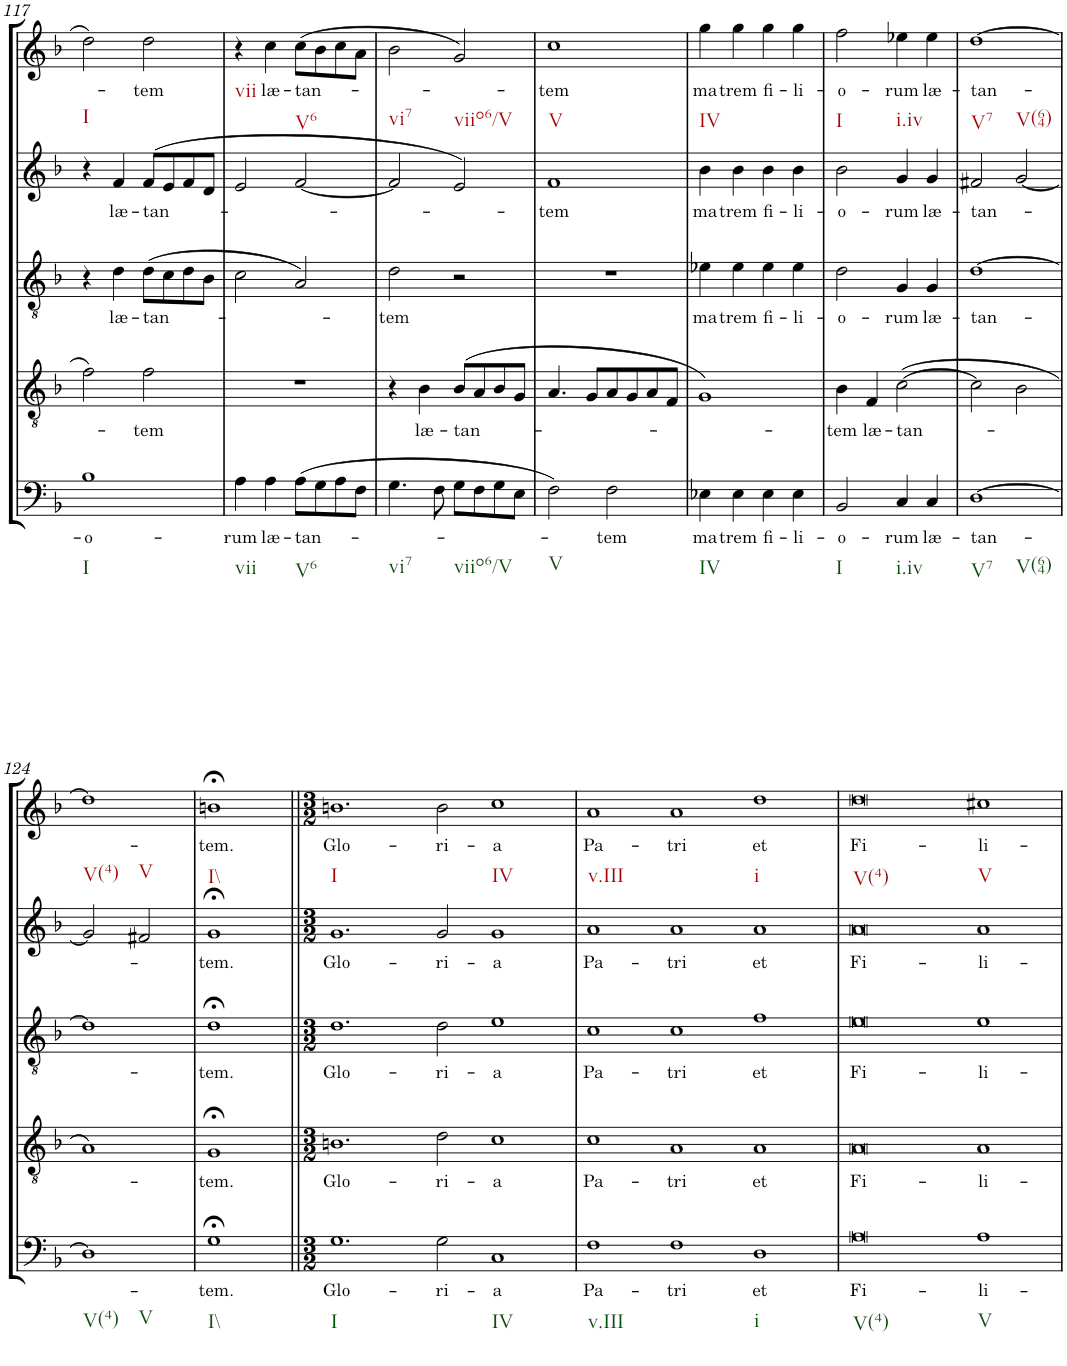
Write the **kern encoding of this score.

**kern	**text	**kern	**text	**kern	**text	**kern	**text	**kern	**text
*part5	*part5	*part4	*part4	*part3	*part3	*part2	*part2	*part1	*part1
*staff5	*staff5	*staff4	*staff4	*staff3	*staff3	*staff2	*staff2	*staff1	*staff1
*I"Basso	*	*I"Tenore	*	*I"Alto	*	*I"Alto	*	*I"Canto	*
!!LO:PB:g=z
*clefF4	*	*clefGv2	*	*clefGv2	*	*clefG2	*	*clefG2	*
*Trd7c12	*	*	*	*	*	*	*	*	*
*k[b-]	*	*k[b-]	*	*k[b-]	*	*k[b-]	*	*k[b-]	*
*F:	*	*F:	*	*F:	*	*F:	*	*F:	*
*M4/4	*	*M4/4	*	*M4/4	*	*M4/4	*	*M4/4	*
*met(c)	*	*met(c)	*	*met(c)	*	*met(c)	*	*met(c)	*
=117	=117	=117	=117	=117	=117	=117	=117	=117	=117
!	!	!	!	!	!	!	!	!LO:TX:b:t=I	!
!LO:TX:b:t=I	!	!	!	!	!	!	!	!	!
!	!LO:LY:b	!	!	!	!	!	!	!	!
1B-	-o-	2f\	.	4r	.	4r	.	2dd\	.
!	!	!	!	!	!LO:LY:b	!	!LO:LY:b	!	!
.	.	.	.	4d\	læ-	4f/	læ-	.	.
!	!	!	!LO:LY:b	!	!LO:LY:b	!	!LO:LY:b	!	!LO:LY:b
.	.	2f\	-tem	(>8d\L	-tan-	(>8f/L	-tan-	2dd\	-tem
.	.	.	.	8c\	.	8e/	.	.	.
.	.	.	.	8d\	.	8f/	.	.	.
.	.	.	.	8B-\J	.	8d/J	.	.	.
=118	=118	=118	=118	=118	=118	=118	=118	=118	=118
!	!	!	!	!	!	!	!	!LO:TX:b:t=vii	!
!LO:TX:b:t=vii	!	!	!	!	!	!	!	!	!
!	!LO:LY:b	!	!	!	!	!	!	!	!
4A\	-rum	1r	.	2c\	.	2e/	.	4r	.
!	!LO:LY:b	!	!	!	!	!	!	!	!LO:LY:b
4A\	læ-	.	.	.	.	.	.	4cc\	læ-
!	!	!	!	!	!	!	!	!LO:TX:b:t=V6	!
!LO:TX:b:t=V6	!	!	!	!	!	!	!	!	!
!	!LO:LY:b	!	!	!	!	!	!	!	!LO:LY:b
(>8A\L	-tan-	.	.	2A/)	.	[2f/	.	(>8cc\L	-tan-
8G\	.	.	.	.	.	.	.	8b-\	.
8A\	.	.	.	.	.	.	.	8cc\	.
8F\J	.	.	.	.	.	.	.	8a\J	.
=119	=119	=119	=119	=119	=119	=119	=119	=119	=119
!	!	!	!	!	!	!	!	!LO:TX:b:t=vi7	!
!LO:TX:b:t=vi7	!	!	!	!	!	!	!	!	!
!	!LO:LY:b	!	!	!	!LO:LY:b	!	!LO:LY:b	!	!LO:LY:b
4.G\	-­-	4r	.	2d\	-­tem	2f/]	-­-	2b-\	-­-
!	!	!	!LO:LY:b	!	!	!	!	!	!
.	.	4B-\	læ-	.	.	.	.	.	.
8F\	.	.	.	.	.	.	.	.	.
!	!	!	!	!	!	!	!	!LO:TX:b:t=viio6/V	!
!LO:TX:b:t=viio6/V	!	!	!	!	!	!	!	!	!
!	!	!	!LO:LY:b	!	!	!	!	!	!
8G\L	.	(>8B-/L	-tan-	2r	.	2e/)	.	2g/)	.
8F\	.	8A/	.	.	.	.	.	.	.
8G\	.	8B-/	.	.	.	.	.	.	.
8E\J	.	8G/J	.	.	.	.	.	.	.
=120	=120	=120	=120	=120	=120	=120	=120	=120	=120
!	!	!	!	!	!	!	!	!LO:TX:b:t=V	!
!LO:TX:b:t=V	!	!	!	!	!	!	!	!	!
!	!	!	!	!	!	!	!LO:LY:b	!	!LO:LY:b
2F\)	.	4.A/	.	1r	.	1f	-tem	1cc	-tem
.	.	8G/L	.	.	.	.	.	.	.
!	!LO:LY:b	!	!	!	!	!	!	!	!
2F\	-tem	8A/	.	.	.	.	.	.	.
.	.	8G/	.	.	.	.	.	.	.
.	.	8A/	.	.	.	.	.	.	.
.	.	8F/J	.	.	.	.	.	.	.
=121	=121	=121	=121	=121	=121	=121	=121	=121	=121
!	!	!	!	!	!	!	!	!LO:TX:b:t=IV	!
!LO:TX:b:t=IV	!	!	!	!	!	!	!	!	!
!	!LO:LY:b	!	!	!	!LO:LY:b	!	!LO:LY:b	!	!LO:LY:b
4E-X\	ma-	1G)	.	4e-X\	ma-	4b-\	ma-	4gg\	ma-
!	!LO:LY:b	!	!	!	!LO:LY:b	!	!LO:LY:b	!	!LO:LY:b
4E-\	-trem	.	.	4e-\	-trem	4b-\	-trem	4gg\	-trem
!	!LO:LY:b	!	!	!	!LO:LY:b	!	!LO:LY:b	!	!LO:LY:b
4E-\	fi-	.	.	4e-\	fi-	4b-\	fi-	4gg\	fi-
!	!LO:LY:b	!	!	!	!LO:LY:b	!	!LO:LY:b	!	!LO:LY:b
4E-\	-li-	.	.	4e-\	-li-	4b-\	-li-	4gg\	-li-
=122	=122	=122	=122	=122	=122	=122	=122	=122	=122
!	!	!	!	!	!	!	!	!LO:TX:b:t=I	!
!LO:TX:b:t=I	!	!	!	!	!	!	!	!	!
!	!LO:LY:b	!	!LO:LY:b	!	!LO:LY:b	!	!LO:LY:b	!	!LO:LY:b
2BB-/	-o-	4B-\	-tem	2d\	-o-	2b-\	-o-	2ff\	-o-
!	!	!	!LO:LY:b	!	!	!	!	!	!
.	.	4F/	læ-	.	.	.	.	.	.
!	!	!	!	!	!	!	!	!LO:TX:b:t=i.iv	!
!LO:TX:b:t=i.iv	!	!	!	!	!	!	!	!	!
!	!LO:LY:b	!	!LO:LY:b	!	!LO:LY:b	!	!LO:LY:b	!	!LO:LY:b
4C/	-rum	(>[2c\	-tan-	4G/	-rum	4g/	-rum	4ee-X\	-rum
!	!LO:LY:b	!	!	!	!LO:LY:b	!	!LO:LY:b	!	!LO:LY:b
4C/	læ-	.	.	4G/	læ-	4g/	læ-	4ee-\	læ-
=123	=123	=123	=123	=123	=123	=123	=123	=123	=123
!	!	!	!	!	!	!	!	!LO:TX:b:t=V7	!
!	!	!	!	!	!	!	!	!LO:TX:b:t=V(64)	!
!LO:TX:b:t=V7	!	!	!	!	!	!	!	!	!
!LO:TX:b:t=V(64)	!	!	!	!	!	!	!	!	!
!	!LO:LY:b	!	!	!	!LO:LY:b	!	!LO:LY:b	!	!LO:LY:b
[1D	-tan-	2c\]	.	[1d	-tan-	2f#X/	-tan-	[1dd	-tan-
.	.	2B-\	.	.	.	[2g/	.	.	.
!!LO:LB:g=z
=124	=124	=124	=124	=124	=124	=124	=124	=124	=124
!	!	!	!	!	!	!	!	!LO:TX:b:t=V(4)	!
!	!	!	!	!	!	!	!	!LO:TX:b:t=V	!
!LO:TX:b:t=V(4)	!	!	!	!	!	!	!	!	!
!LO:TX:b:t=V	!	!	!	!	!	!	!	!	!
1D]	.	1A)	.	1d]	.	2g/]	.	1dd]	.
.	.	.	.	.	.	2f#X/	.	.	.
=125	=125	=125	=125	=125	=125	=125	=125	=125	=125
!	!	!	!	!	!	!	!	!LO:TX:b:t=I\\	!
!LO:TX:b:t=I\\	!	!	!	!	!	!	!	!	!
!	!LO:LY:b	!	!LO:LY:b	!	!LO:LY:b	!	!LO:LY:b	!	!LO:LY:b
1G;<	-tem.	1G;<	-tem.	1d;<	-tem.	1g;<	-tem.	1bn;<	-tem.
=126||	=126||	=126||	=126||	=126||	=126||	=126||	=126||	=126||	=126||
*M3/2	*	*M3/2	*	*M3/2	*	*M3/2	*	*M3/2	*
!	!	!	!	!	!	!	!	!LO:TX:b:t=I	!
!LO:TX:b:t=I	!	!	!	!	!	!	!	!	!
!	!LO:LY:b	!	!LO:LY:b	!	!LO:LY:b	!	!LO:LY:b	!	!LO:LY:b
1.G	Glo-	1.Bn	Glo-	1.d	Glo-	1.g	Glo-	1.bn	Glo-
!	!LO:LY:b	!	!LO:LY:b	!	!LO:LY:b	!	!LO:LY:b	!	!LO:LY:b
2G\	-ri-	2d\	-ri-	2d\	-ri-	2g/	-ri-	2b\	-ri-
!	!	!	!	!	!	!	!	!LO:TX:b:t=IV	!
!LO:TX:b:t=IV	!	!	!	!	!	!	!	!	!
!	!LO:LY:b	!	!LO:LY:b	!	!LO:LY:b	!	!LO:LY:b	!	!LO:LY:b
1C	-a	1c	-a	1e	-a	1g	-a	1cc	-a
=127	=127	=127	=127	=127	=127	=127	=127	=127	=127
!	!	!	!	!	!	!	!	!LO:TX:b:t=v.III	!
!LO:TX:b:t=v.III	!	!	!	!	!	!	!	!	!
!	!LO:LY:b	!	!LO:LY:b	!	!LO:LY:b	!	!LO:LY:b	!	!LO:LY:b
1F	Pa-	1c	Pa-	1c	Pa-	1a	Pa-	1a	Pa-
!	!LO:LY:b	!	!LO:LY:b	!	!LO:LY:b	!	!LO:LY:b	!	!LO:LY:b
[2F	-tri	[2A	-tri	[2c	-tri	[2a	-tri	[2a	-tri
2ryy	.	2ryy	.	2ryy	.	2ryy	.	2ryy	.
!	!	!	!	!	!	!	!	!LO:TX:b:t=i	!
!LO:TX:b:t=i	!	!	!	!	!	!	!	!	!
!	!LO:LY:b	!	!LO:LY:b	!	!LO:LY:b	!	!LO:LY:b	!	!LO:LY:b
1D	et	1A	et	1f	et	1a	et	1dd	et
=128	=128	=128	=128	=128	=128	=128	=128	=128	=128
!	!	!	!	!	!	!	!	!LO:TX:b:t=V(4)	!
!LO:TX:b:t=V(4)	!	!	!	!	!	!	!	!	!
!	!LO:LY:b	!	!LO:LY:b	!	!LO:LY:b	!	!LO:LY:b	!	!LO:LY:b
[1.A	Fi-	[1.A	Fi-	[1.e	Fi-	[1.a	Fi-	[1.dd	Fi-
2F]	.	2A]	.	2c]	.	2a]	.	2a]	.
!	!	!	!	!	!	!	!	!LO:TX:b:t=V	!
!LO:TX:b:t=V	!	!	!	!	!	!	!	!	!
!	!LO:LY:b	!	!LO:LY:b	!	!LO:LY:b	!	!LO:LY:b	!	!LO:LY:b
1A	-li-	1A	-li-	1e	-li-	1a	-li-	1cc#X	-li-
=129	=129	=129	=129	=129	=129	=129	=129	=129	=129
2A]	.	2A]	.	2e]	.	2a]	.	2dd]	.
=	=	=	=	=	=	=	=	=	=
*-	*-	*-	*-	*-	*-	*-	*-	*-	*-
